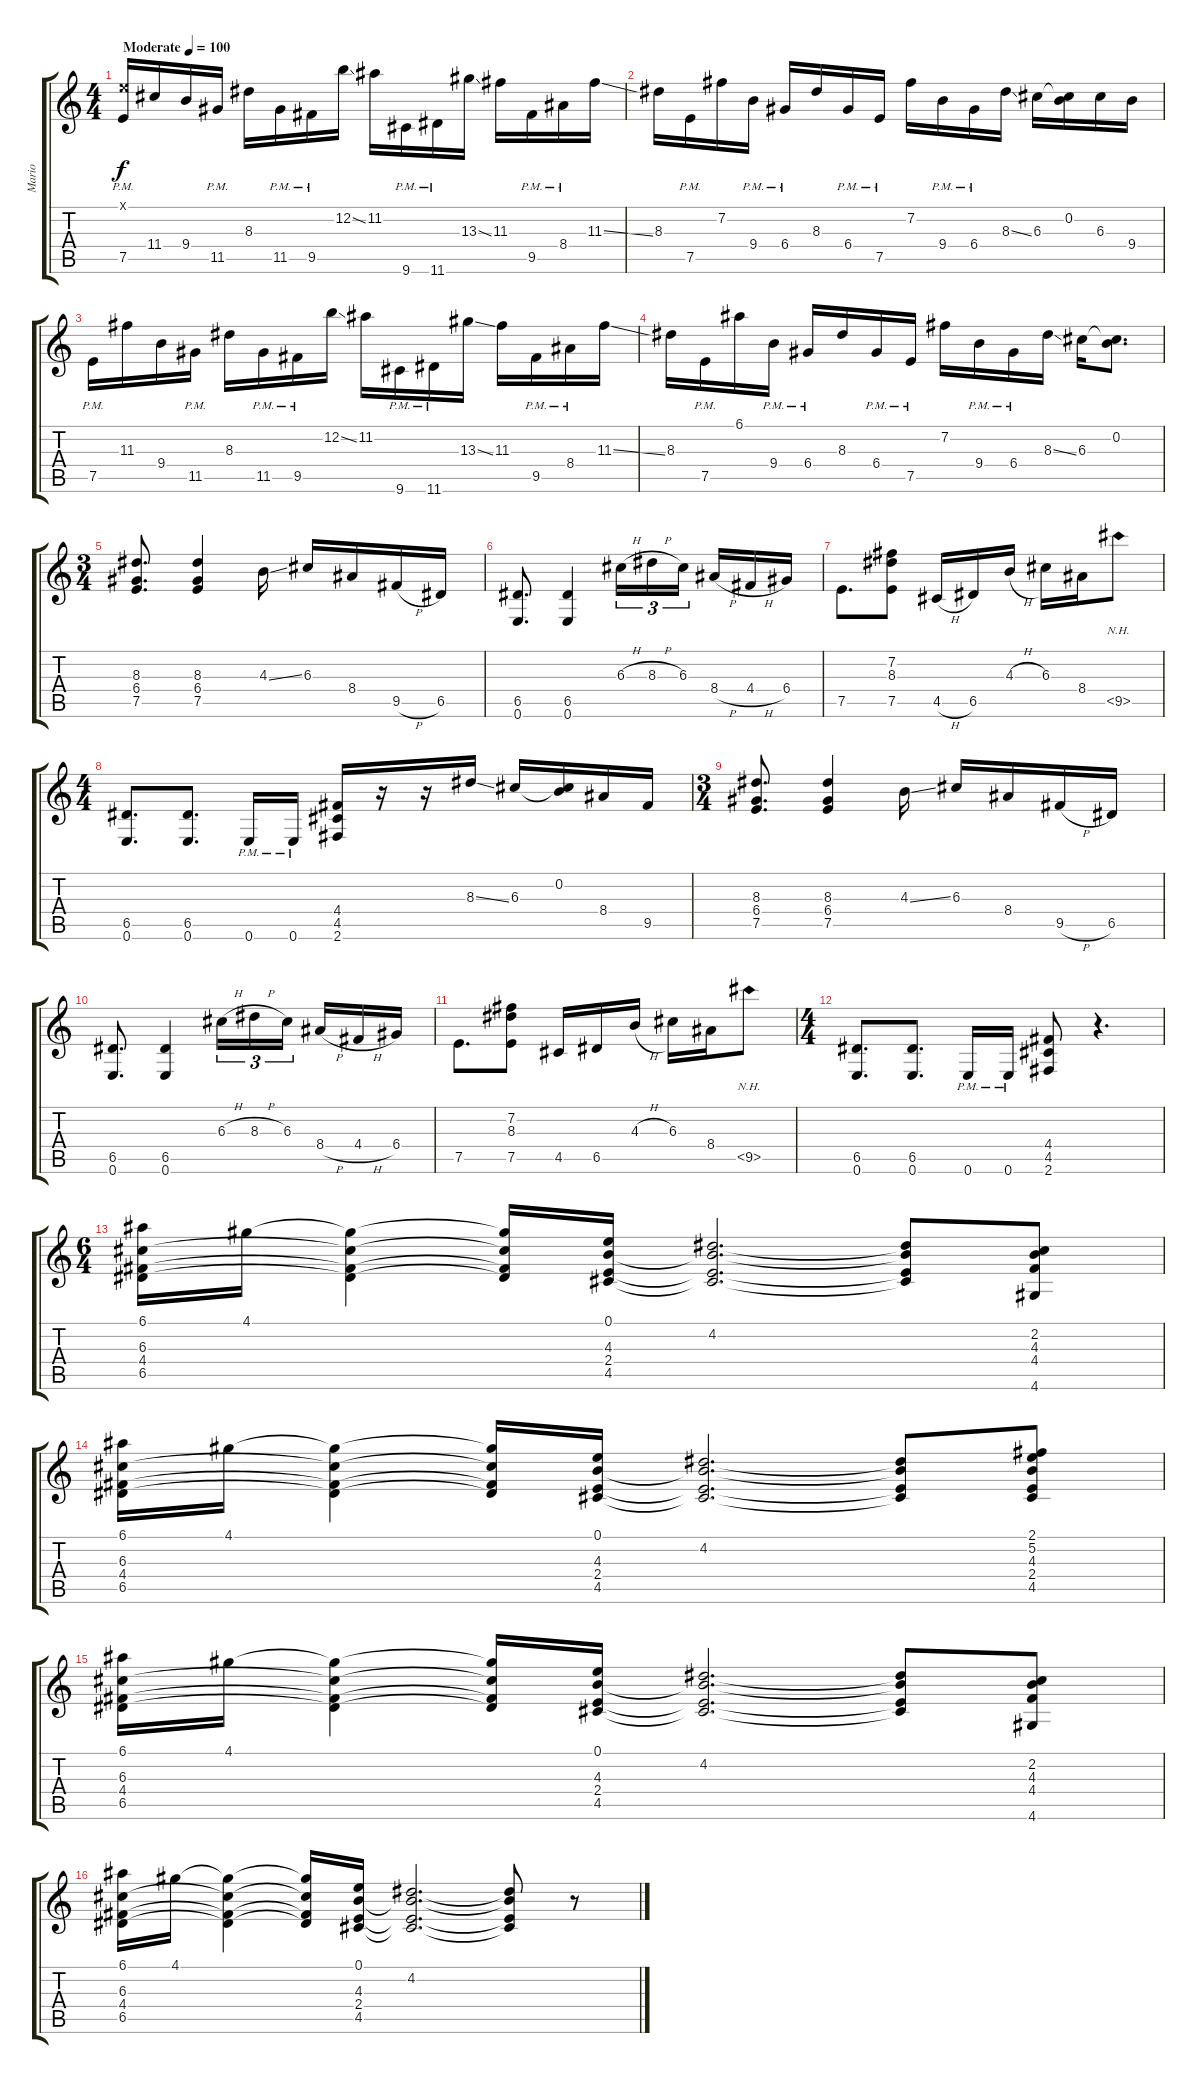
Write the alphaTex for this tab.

\track ("Mario" "Mario") {instrument distortionguitar}
\staff {score tabs}
\tuning (E4 B3 G3 D3 A2 E2) {hide}
\ts (4 4)
\tempo (100 "Moderate")
\clef g2
\ks c
(0.1{x} 7.5{pm}).16{dy f instrument distortionguitar} 11.4.16 9.4.16 11.5{pm}.16 8.3.16 11.5{pm}.16 9.5{pm}.16 12.2{ss}.16 11.2.16 9.6{pm}.16 11.6{pm}.16 13.3{ss}.16 11.3.16 9.5{pm}.16 8.4{pm}.16 11.3{ss}.16 |
8.3.16 7.5{pm}.16 7.2.16 9.4{pm}.16 6.4{pm}.16 8.3.16 6.4{pm}.16 7.5{pm}.16 7.2.16 9.4{pm}.16 6.4{pm}.16 8.3{ss}.16 6.3.16 (0.2 6.3{t}).16 6.3.16 9.4.16 |
7.5{pm}.16 11.3.16 9.4.16 11.5{pm}.16 8.3.16 11.5{pm}.16 9.5{pm}.16 12.2{ss}.16 11.2.16 9.6{pm}.16 11.6{pm}.16 13.3{ss}.16 11.3.16 9.5{pm}.16 8.4{pm}.16 11.3{ss}.16 |
8.3.16 7.5{pm}.16 6.1.16 9.4{pm}.16 6.4{pm}.16 8.3.16 6.4{pm}.16 7.5{pm}.16 7.2.16 9.4{pm}.16 6.4{pm}.16 8.3{ss}.16 6.3.16 (0.2 6.3{t}).8{d} |
\ts (3 4)
(8.3 6.4 7.5).8{d} (8.3 6.4 7.5).4 4.3{ss}.16 6.3.16 8.4.16 9.5{h}.16 6.5.16 |
(6.5 0.6).8{d} (6.5 0.6).4 6.3{h}.16{tu (3 2)} 8.3{h}.16{tu (3 2)} 6.3.16{tu (3 2)} 8.4{h}.16 4.4{h}.16 6.4.16 |
7.5.8{d} (7.2 8.3 7.5).8 4.5{h}.16 6.5.16 4.3{h}.16 6.3.16 8.4.16 9.5{nh}.8 |
\ts (4 4)
(6.5 0.6).8{d} (6.5 0.6).8{d} 0.6{pm}.16 0.6{pm}.16 (4.4 4.5 2.6).16 r.16 r.16 8.3{ss}.16 6.3.16 (0.2 6.3{t}).16 8.4.16 9.5.16 |
\ts (3 4)
(8.3 6.4 7.5).8{d} (8.3 6.4 7.5).4 4.3{ss}.16 6.3.16 8.4.16 9.5{h}.16 6.5.16 |
(6.5 0.6).8{d} (6.5 0.6).4 6.3{h}.16{tu (3 2)} 8.3{h}.16{tu (3 2)} 6.3.16{tu (3 2)} 8.4{h}.16 4.4{h}.16 6.4.16 |
7.5.8{d} (7.2 8.3 7.5).8 4.5.16 6.5.16 4.3{h}.16 6.3.16 8.4.16 9.5{nh}.8 |
\ts (4 4)
(6.5 0.6).8{d} (6.5 0.6).8{d} 0.6{pm}.16 0.6{pm}.16 (4.4 4.5 2.6).8 r.4{d} |
\ts (6 4)
(6.1 6.3 4.4 6.5).16 4.1.16 (4.1{t} 6.3{t} 4.4{t} 6.5{t}).4 (4.1{t} 6.3{t} 4.4{t} 6.5{t}).16 (0.1 4.3 2.4 4.5).16 (4.2 4.3{t} 2.4{t} 4.5{t}).2{d} (4.2{t} 4.3{t} 2.4{t} 4.5{t}).8 (2.2 4.3 4.4 4.6).8 |
(6.1 6.3 4.4 6.5).16 4.1.16 (4.1{t} 6.3{t} 4.4{t} 6.5{t}).4 (4.1{t} 6.3{t} 4.4{t} 6.5{t}).16 (0.1 4.3 2.4 4.5).16 (4.2 4.3{t} 2.4{t} 4.5{t}).2{d} (4.2{t} 4.3{t} 2.4{t} 4.5{t}).8 (2.1 5.2 4.3 2.4 4.5).8 |
(6.1 6.3 4.4 6.5).16 4.1.16 (4.1{t} 6.3{t} 4.4{t} 6.5{t}).4 (4.1{t} 6.3{t} 4.4{t} 6.5{t}).16 (0.1 4.3 2.4 4.5).16 (4.2 4.3{t} 2.4{t} 4.5{t}).2{d} (4.2{t} 4.3{t} 2.4{t} 4.5{t}).8 (2.2 4.3 4.4 4.6).8 |
(6.1 6.3 4.4 6.5).16 4.1.16 (4.1{t} 6.3{t} 4.4{t} 6.5{t}).4 (4.1{t} 6.3{t} 4.4{t} 6.5{t}).16 (0.1 4.3 2.4 4.5).16 (4.2 4.3{t} 2.4{t} 4.5{t}).2{d} (4.2{t} 4.3{t} 2.4{t} 4.5{t}).8 r.8
